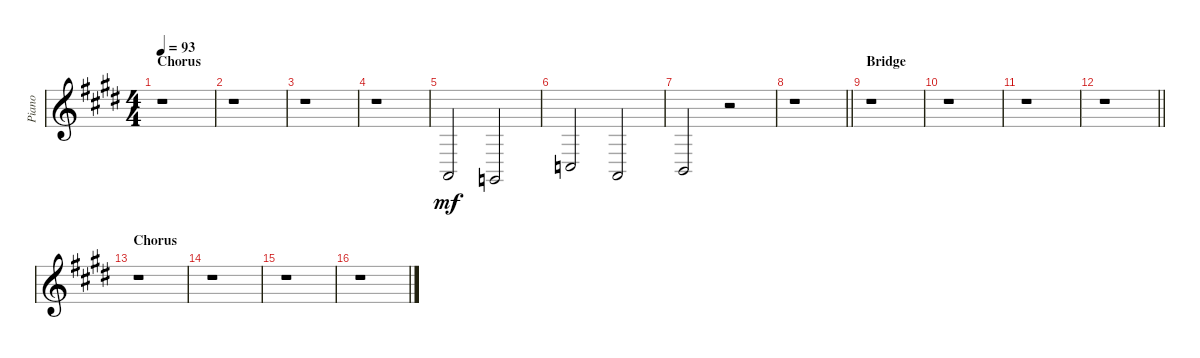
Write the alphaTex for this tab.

\track ("Piano" "Piano") {instrument brightacousticpiano}
\staff {score}
\tuning (E4 B3 G3 D3 A2 E2) {hide}
\ts (4 4)
\section ("" "Chorus")
\tempo 93
\clef g2
\ks c#minor
r.1{dy f} |
r.1 |
r.1 |
r.1 |
0.5.2{dy mf} 3.6.2 |
3.5.2 0.5.2 |
2.5.2 r.2 |
\barLineRight lightlight
r.1 |
\section ("" "Bridge")
r.1 |
r.1 |
r.1 |
\barLineRight lightlight
r.1 |
\section ("" "Chorus")
r.1 |
r.1 |
r.1 |
r.1
